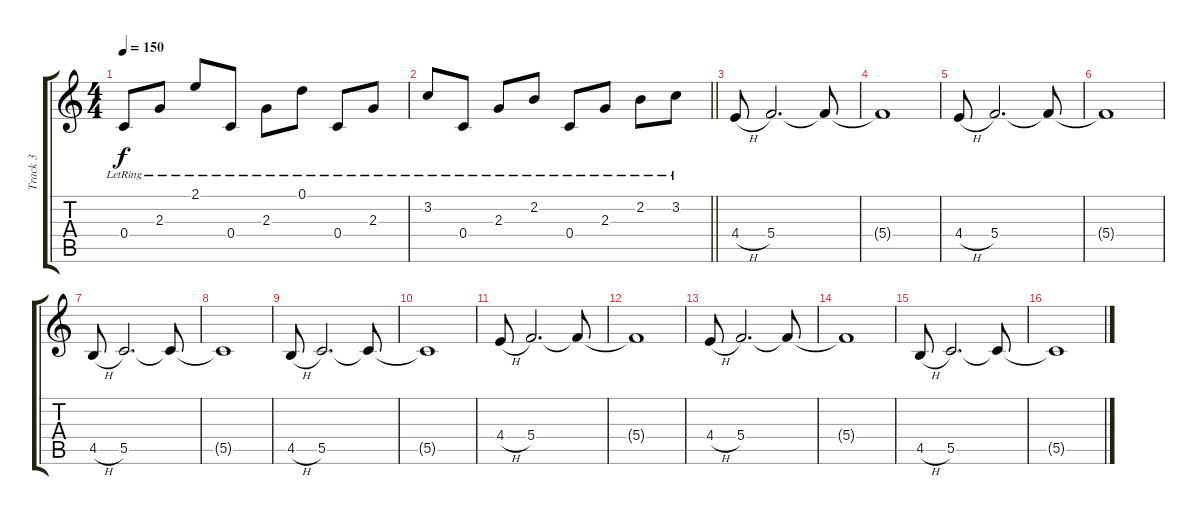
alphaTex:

\track ("Track 3" "Track 3") {instrument electricguitarjazz}
\staff {score tabs}
\tuning (D4 A3 F3 C3 G2 C2) {hide}
\ts (4 4)
\tempo 150
\clef g2
\ks c
0.4{lr}.8{dy f} 2.3{lr}.8 2.1{lr}.8 0.4{lr}.8 2.3{lr}.8 0.1{lr}.8 0.4{lr}.8 2.3{lr}.8 |
\barLineRight lightlight
3.2{lr}.8 0.4{lr}.8 2.3{lr}.8 2.2{lr}.8 0.4{lr}.8 2.3{lr}.8 2.2{lr}.8 3.2{lr}.8 |
4.4{h}.8 5.4.2{d} 5.4{t}.8 |
5.4{t}.1 |
4.4{h}.8 5.4.2{d} 5.4{t}.8 |
5.4{t}.1 |
4.5{h}.8 5.5.2{d} 5.5{t}.8 |
5.5{t}.1 |
4.5{h}.8 5.5.2{d} 5.5{t}.8 |
5.5{t}.1 |
4.4{h}.8 5.4.2{d} 5.4{t}.8 |
5.4{t}.1 |
4.4{h}.8 5.4.2{d} 5.4{t}.8 |
5.4{t}.1 |
4.5{h}.8 5.5.2{d} 5.5{t}.8 |
5.5{t}.1
